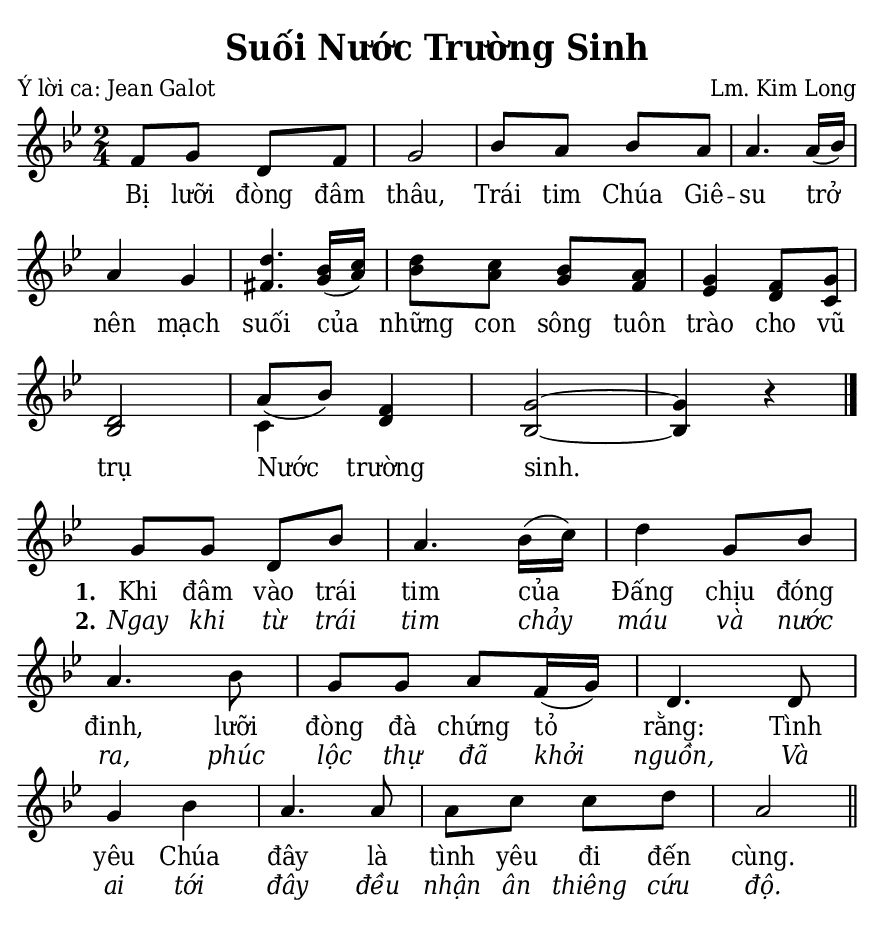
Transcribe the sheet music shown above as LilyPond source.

% Cài đặt chung
\version "2.24.3"
\include "english.ly"

\header {
  title = "Suối Nước Trường Sinh"
  poet = "Ý lời ca: Jean Galot"
  composer = "Lm. Kim Long"
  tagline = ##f
}

% Nhạc
nhacPhanMot = \relative c' {
  \key bf \major
  \time 2/4
  f8 g d f |
  g2 |
  bf8 a bf a |
  a4. a16 (bf) |
  a4 g |
  <<
    {
      d'4. bf16 (c) |
      d8 c bf a |
      g4 f8 g |
      d2
    }
    {
      fs4. g16 (a) |
      bf8 a g f |
      ef4 d8 c |
      bf2
    }
  >>
  <<
    {
      \voiceOne
      a'8 _(bf)
    }
    \new Voice = "splitpart" {
      \voiceTwo
      c,4
    }
  >>
  \oneVoice
  <<
    {
      f4 |
      g2 ~ |
      g4 r \bar "|."
    }
    {
      d4 |
      bf2 ~ |
      bf4 r
    }
  >>
}

nhacPhanHai = \relative c'' {
  \key bf \major
  \time 2/4
  g8 g d bf' |
  a4. bf16 (c) |
  d4 g,8 bf |
  a4. bf8 |
  g g a f16 (g) |
  d4. d8 |
  g4 bf |
  a4. a8 |
  a c c d |
  a2 \bar "||"
}

% Lời
loiPhanMot = \lyricmode {
  Bị lưỡi đòng đâm thâu,
  Trái tim Chúa Giê -- su trở nên mạch suối của những con sông
  tuôn trào cho vũ trụ Nước trường sinh.
}

loiPhanHai = \lyricmode {
  <<
    {
      \set stanza = "1."
      Khi đâm vào trái tim của Đấng chịu đóng đinh,
      lưỡi đòng đà chứng tỏ rằng:
      Tình yêu Chúa đây là tình yêu đi đến cùng.
    }
    \new Lyrics {
	    \set associatedVoice = "beSop"
	    \set stanza = "2."
      \override Lyrics.LyricText.font-shape = #'italic
      Ngay khi từ trái tim chảy máu và nước ra,
      phúc lộc thự đã khởi nguồn,
      Và ai tới đây đều nhận ân thiêng cứu độ.
    }
  >>
}

% Dàn trang
\paper {
  #(set-paper-size "a5")
  top-margin = 3\mm
  bottom-margin = 3\mm
  left-margin = 3\mm
  right-margin = 3\mm
  indent = #0
  #(define fonts
	 (make-pango-font-tree "Deja Vu Serif Condensed"
	 		       "Deja Vu Serif Condensed"
			       "Deja Vu Serif Condensed"
			       (/ 20 20)))
  print-page-number = ##f
}

\score {
  <<
    \new Staff <<
        \clef treble
        \new Voice = beSop {
          \nhacPhanMot
        }
      \new Lyrics \lyricsto beSop \loiPhanMot
    >>
  >>
  \layout {
    \override Lyrics.LyricSpace.minimum-distance = #2
    \override Score.BarNumber.break-visibility = ##(#f #f #f)
    \override Score.SpacingSpanner.uniform-stretching = ##t
    \override LyricHyphen.minimum-distance = #1
    ragged-last = ##f
  }
}

\score {
  <<
    \new Staff <<
        \clef treble
        \new Voice = beSop {
          \nhacPhanHai
        }
      \new Lyrics \lyricsto beSop \loiPhanHai
    >>
  >>
  \layout {
    \override Staff.TimeSignature.transparent = ##t
    \override Lyrics.LyricSpace.minimum-distance = #2
    \override Score.BarNumber.break-visibility = ##(#f #f #f)
    \override Score.SpacingSpanner.uniform-stretching = ##t
    ragged-last = ##f
  }
}
